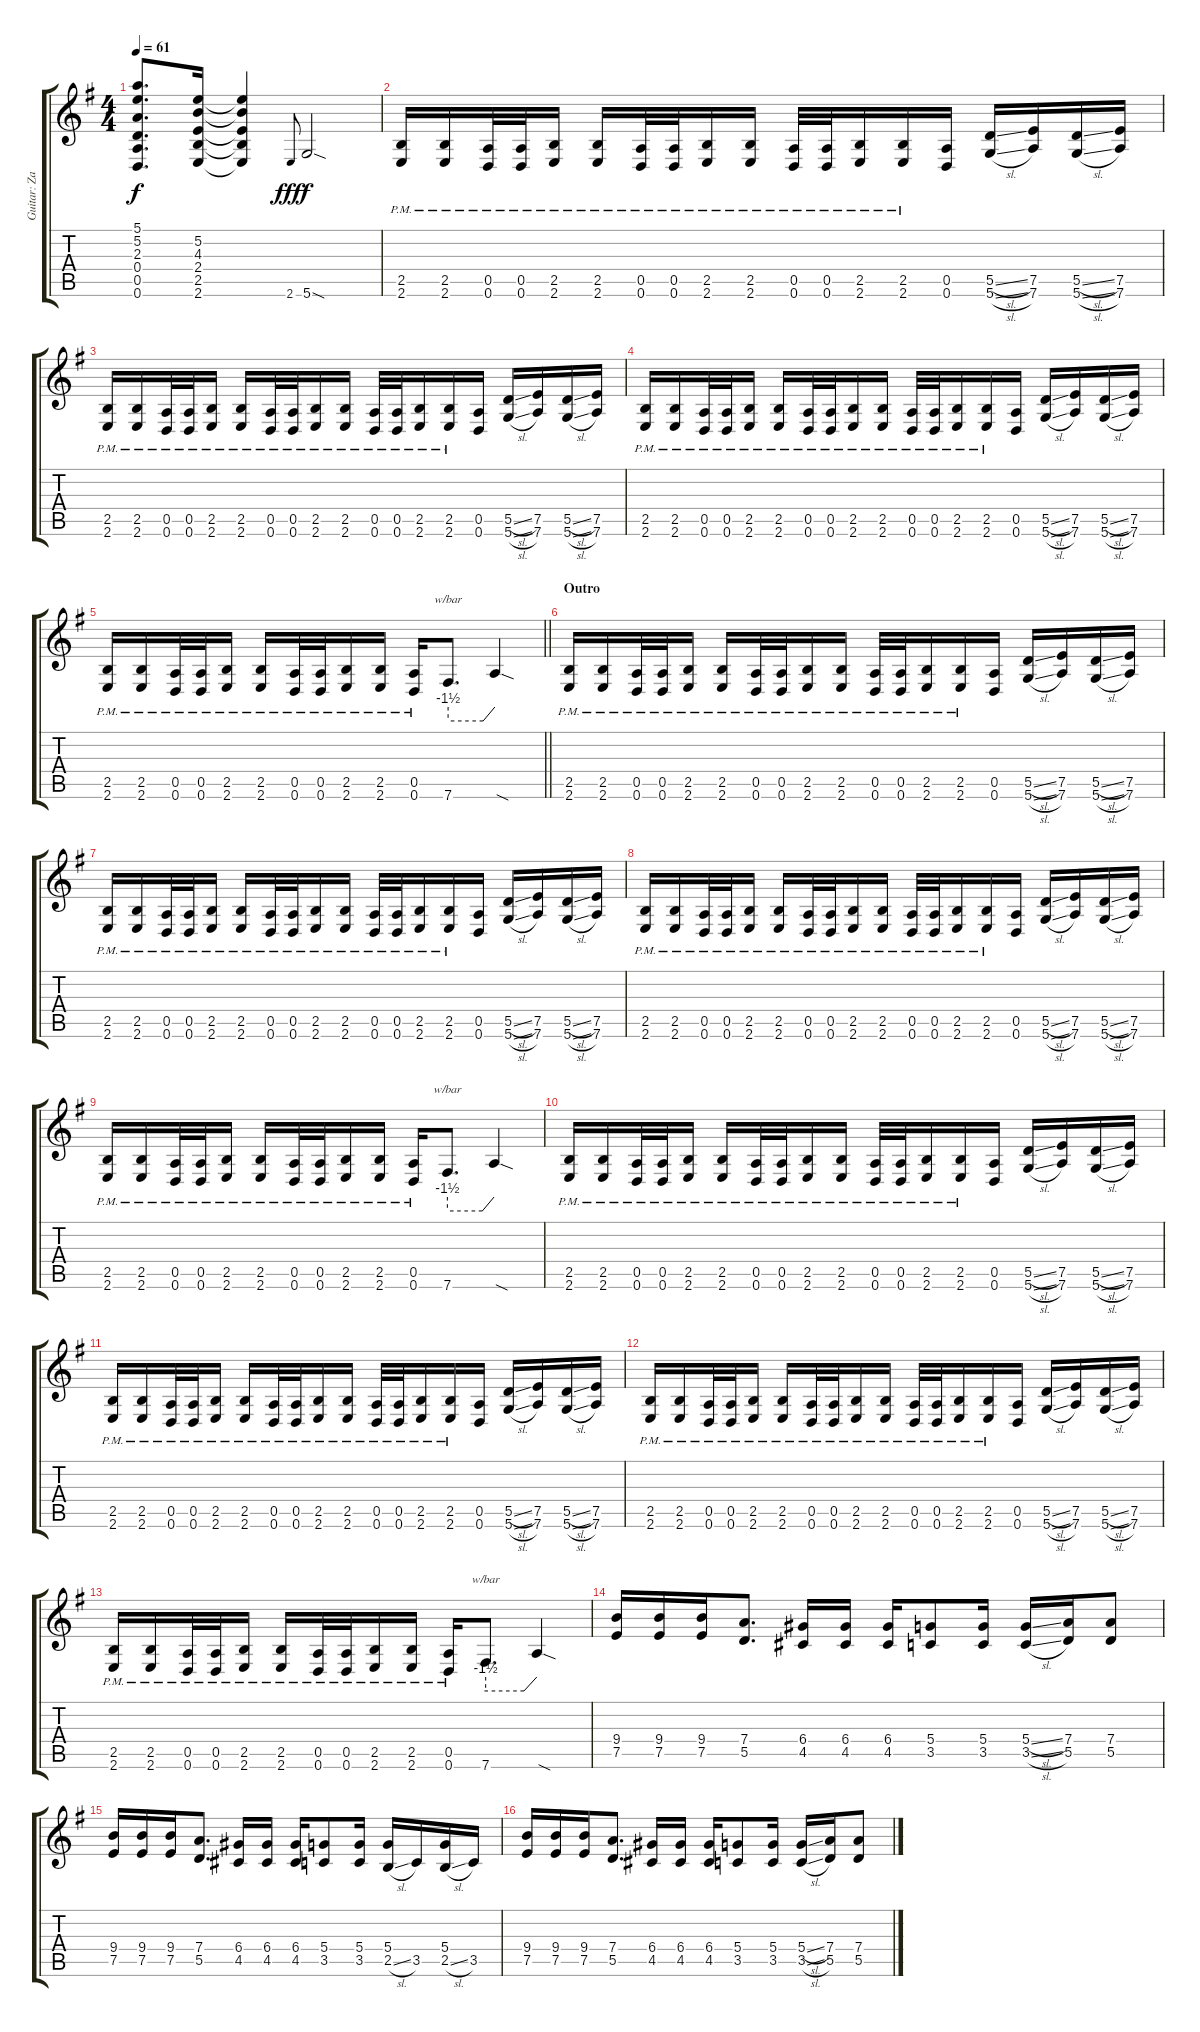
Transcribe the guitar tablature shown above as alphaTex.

\track ("Guitar: Zakk" "Guitar: Za") {instrument distortionguitar}
\staff {score tabs}
\tuning (E4 B3 G3 D3 A2 D2) {hide}
\ts (4 4)
\tempo 61
\clef g2
\ks g
(5.1 5.2 2.3 0.4 0.5 0.6).8{d dy f} (5.2 4.3 2.4 2.5 2.6).16 (5.2{t} 4.3{t} 2.4{t} 2.5{t} 2.6{t}).4 2.6.8{gr onbeat dy fff} 5.6{sod}.2{dy f} |
(2.5{pm} 2.6{pm}).16 (2.5{pm} 2.6{pm}).16 (0.5{pm} 0.6{pm}).32 (0.5{pm} 0.6{pm}).32 (2.5{pm} 2.6{pm}).16 (2.5{pm} 2.6{pm}).16 (0.5{pm} 0.6{pm}).32 (0.5{pm} 0.6{pm}).32 (2.5{pm} 2.6{pm}).16 (2.5{pm} 2.6{pm}).16 (0.5{pm} 0.6{pm}).32 (0.5{pm} 0.6{pm}).32 (2.5{pm} 2.6{pm}).16 (2.5{pm} 2.6{pm}).16 (0.5 0.6).16 (5.5{sl} 5.6{sl}).16 (7.5 7.6).16 (5.5{sl} 5.6{sl}).16 (7.5 7.6).16 |
(2.5{pm} 2.6{pm}).16 (2.5{pm} 2.6{pm}).16 (0.5{pm} 0.6{pm}).32 (0.5{pm} 0.6{pm}).32 (2.5{pm} 2.6{pm}).16 (2.5{pm} 2.6{pm}).16 (0.5{pm} 0.6{pm}).32 (0.5{pm} 0.6{pm}).32 (2.5{pm} 2.6{pm}).16 (2.5{pm} 2.6{pm}).16 (0.5{pm} 0.6{pm}).32 (0.5{pm} 0.6{pm}).32 (2.5{pm} 2.6{pm}).16 (2.5{pm} 2.6{pm}).16 (0.5 0.6).16 (5.5{sl} 5.6{sl}).16 (7.5 7.6).16 (5.5{sl} 5.6{sl}).16 (7.5 7.6).16 |
(2.5{pm} 2.6{pm}).16 (2.5{pm} 2.6{pm}).16 (0.5{pm} 0.6{pm}).32 (0.5{pm} 0.6{pm}).32 (2.5{pm} 2.6{pm}).16 (2.5{pm} 2.6{pm}).16 (0.5{pm} 0.6{pm}).32 (0.5{pm} 0.6{pm}).32 (2.5{pm} 2.6{pm}).16 (2.5{pm} 2.6{pm}).16 (0.5{pm} 0.6{pm}).32 (0.5{pm} 0.6{pm}).32 (2.5{pm} 2.6{pm}).16 (2.5{pm} 2.6{pm}).16 (0.5 0.6).16 (5.5{sl} 5.6{sl}).16 (7.5 7.6).16 (5.5{sl} 5.6{sl}).16 (7.5 7.6).16 |
\barLineRight lightlight
(2.5{pm} 2.6{pm}).16 (2.5{pm} 2.6{pm}).16 (0.5{pm} 0.6{pm}).32 (0.5{pm} 0.6{pm}).32 (2.5{pm} 2.6{pm}).16 (2.5{pm} 2.6{pm}).16 (0.5{pm} 0.6{pm}).32 (0.5{pm} 0.6{pm}).32 (2.5{pm} 2.6{pm}).16 (2.5{pm} 2.6{pm}).16 (0.5{pm} 0.6{pm}).16 7.6.8{d tbe (custom default 0 -6 45 -6 60 0)} 7.6{sod t}.4 |
\section ("" "Outro")
(2.5{pm} 2.6{pm}).16 (2.5{pm} 2.6{pm}).16 (0.5{pm} 0.6{pm}).32 (0.5{pm} 0.6{pm}).32 (2.5{pm} 2.6{pm}).16 (2.5{pm} 2.6{pm}).16 (0.5{pm} 0.6{pm}).32 (0.5{pm} 0.6{pm}).32 (2.5{pm} 2.6{pm}).16 (2.5{pm} 2.6{pm}).16 (0.5{pm} 0.6{pm}).32 (0.5{pm} 0.6{pm}).32 (2.5{pm} 2.6{pm}).16 (2.5{pm} 2.6{pm}).16 (0.5 0.6).16 (5.5{sl} 5.6{sl}).16 (7.5 7.6).16 (5.5{sl} 5.6{sl}).16 (7.5 7.6).16 |
(2.5{pm} 2.6{pm}).16 (2.5{pm} 2.6{pm}).16 (0.5{pm} 0.6{pm}).32 (0.5{pm} 0.6{pm}).32 (2.5{pm} 2.6{pm}).16 (2.5{pm} 2.6{pm}).16 (0.5{pm} 0.6{pm}).32 (0.5{pm} 0.6{pm}).32 (2.5{pm} 2.6{pm}).16 (2.5{pm} 2.6{pm}).16 (0.5{pm} 0.6{pm}).32 (0.5{pm} 0.6{pm}).32 (2.5{pm} 2.6{pm}).16 (2.5{pm} 2.6{pm}).16 (0.5 0.6).16 (5.5{sl} 5.6{sl}).16 (7.5 7.6).16 (5.5{sl} 5.6{sl}).16 (7.5 7.6).16 |
(2.5{pm} 2.6{pm}).16 (2.5{pm} 2.6{pm}).16 (0.5{pm} 0.6{pm}).32 (0.5{pm} 0.6{pm}).32 (2.5{pm} 2.6{pm}).16 (2.5{pm} 2.6{pm}).16 (0.5{pm} 0.6{pm}).32 (0.5{pm} 0.6{pm}).32 (2.5{pm} 2.6{pm}).16 (2.5{pm} 2.6{pm}).16 (0.5{pm} 0.6{pm}).32 (0.5{pm} 0.6{pm}).32 (2.5{pm} 2.6{pm}).16 (2.5{pm} 2.6{pm}).16 (0.5 0.6).16 (5.5{sl} 5.6{sl}).16 (7.5 7.6).16 (5.5{sl} 5.6{sl}).16 (7.5 7.6).16 |
(2.5{pm} 2.6{pm}).16 (2.5{pm} 2.6{pm}).16 (0.5{pm} 0.6{pm}).32 (0.5{pm} 0.6{pm}).32 (2.5{pm} 2.6{pm}).16 (2.5{pm} 2.6{pm}).16 (0.5{pm} 0.6{pm}).32 (0.5{pm} 0.6{pm}).32 (2.5{pm} 2.6{pm}).16 (2.5{pm} 2.6{pm}).16 (0.5{pm} 0.6{pm}).16 7.6.8{d tbe (custom default 0 -6 45 -6 60 0)} 7.6{sod t}.4 |
(2.5{pm} 2.6{pm}).16 (2.5{pm} 2.6{pm}).16 (0.5{pm} 0.6{pm}).32 (0.5{pm} 0.6{pm}).32 (2.5{pm} 2.6{pm}).16 (2.5{pm} 2.6{pm}).16 (0.5{pm} 0.6{pm}).32 (0.5{pm} 0.6{pm}).32 (2.5{pm} 2.6{pm}).16 (2.5{pm} 2.6{pm}).16 (0.5{pm} 0.6{pm}).32 (0.5{pm} 0.6{pm}).32 (2.5{pm} 2.6{pm}).16 (2.5{pm} 2.6{pm}).16 (0.5 0.6).16 (5.5{sl} 5.6{sl}).16 (7.5 7.6).16 (5.5{sl} 5.6{sl}).16 (7.5 7.6).16 |
(2.5{pm} 2.6{pm}).16 (2.5{pm} 2.6{pm}).16 (0.5{pm} 0.6{pm}).32 (0.5{pm} 0.6{pm}).32 (2.5{pm} 2.6{pm}).16 (2.5{pm} 2.6{pm}).16 (0.5{pm} 0.6{pm}).32 (0.5{pm} 0.6{pm}).32 (2.5{pm} 2.6{pm}).16 (2.5{pm} 2.6{pm}).16 (0.5{pm} 0.6{pm}).32 (0.5{pm} 0.6{pm}).32 (2.5{pm} 2.6{pm}).16 (2.5{pm} 2.6{pm}).16 (0.5 0.6).16 (5.5{sl} 5.6{sl}).16 (7.5 7.6).16 (5.5{sl} 5.6{sl}).16 (7.5 7.6).16 |
(2.5{pm} 2.6{pm}).16 (2.5{pm} 2.6{pm}).16 (0.5{pm} 0.6{pm}).32 (0.5{pm} 0.6{pm}).32 (2.5{pm} 2.6{pm}).16 (2.5{pm} 2.6{pm}).16 (0.5{pm} 0.6{pm}).32 (0.5{pm} 0.6{pm}).32 (2.5{pm} 2.6{pm}).16 (2.5{pm} 2.6{pm}).16 (0.5{pm} 0.6{pm}).32 (0.5{pm} 0.6{pm}).32 (2.5{pm} 2.6{pm}).16 (2.5{pm} 2.6{pm}).16 (0.5 0.6).16 (5.5{sl} 5.6{sl}).16 (7.5 7.6).16 (5.5{sl} 5.6{sl}).16 (7.5 7.6).16 |
(2.5{pm} 2.6{pm}).16 (2.5{pm} 2.6{pm}).16 (0.5{pm} 0.6{pm}).32 (0.5{pm} 0.6{pm}).32 (2.5{pm} 2.6{pm}).16 (2.5{pm} 2.6{pm}).16 (0.5{pm} 0.6{pm}).32 (0.5{pm} 0.6{pm}).32 (2.5{pm} 2.6{pm}).16 (2.5{pm} 2.6{pm}).16 (0.5{pm} 0.6{pm}).16 7.6.8{d tbe (custom default 0 -6 45 -6 60 0)} 7.6{sod t}.4 |
(9.4 7.5).16{volume 10} (9.4 7.5).16 (9.4 7.5).16 (7.4 5.5).8{d} (6.4 4.5).16 (6.4 4.5).16 (6.4 4.5).16 (5.4 3.5).8 (5.4 3.5).16 (5.4{sl} 3.5{sl}).16 (7.4 5.5).16 (7.4 5.5).8 |
(9.4 7.5).16 (9.4 7.5).16 (9.4 7.5).16 (7.4 5.5).8{d} (6.4 4.5).16 (6.4 4.5).16 (6.4 4.5).16 (5.4 3.5).8 (5.4 3.5).16 (5.4 2.5{sl}).16 3.5.16 (5.4 2.5{sl}).16 3.5.16 |
(9.4 7.5).16 (9.4 7.5).16 (9.4 7.5).16 (7.4 5.5).8{d} (6.4 4.5).16 (6.4 4.5).16 (6.4 4.5).16 (5.4 3.5).8 (5.4 3.5).16 (5.4{sl} 3.5{sl}).16 (7.4 5.5).16 (7.4 5.5).8
